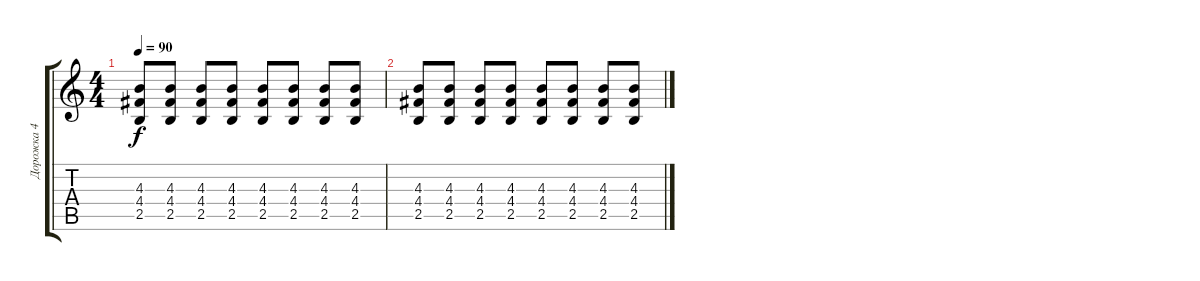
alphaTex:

\track ("Дорожка 4" "Дорожка 4") {instrument distortionguitar}
\staff {score tabs}
\tuning (E4 B3 G3 D3 A2 E2) {hide}
\ts (4 4)
\tempo 90
\clef g2
\ks aminor
(4.3 4.4 2.5).8{dy f} (4.3 4.4 2.5).8 (4.3 4.4 2.5).8 (4.3 4.4 2.5).8 (4.3 4.4 2.5).8 (4.3 4.4 2.5).8 (4.3 4.4 2.5).8 (4.3 4.4 2.5).8 |
(4.3 4.4 2.5).8 (4.3 4.4 2.5).8 (4.3 4.4 2.5).8 (4.3 4.4 2.5).8 (4.3 4.4 2.5).8 (4.3 4.4 2.5).8 (4.3 4.4 2.5).8 (4.3 4.4 2.5).8
